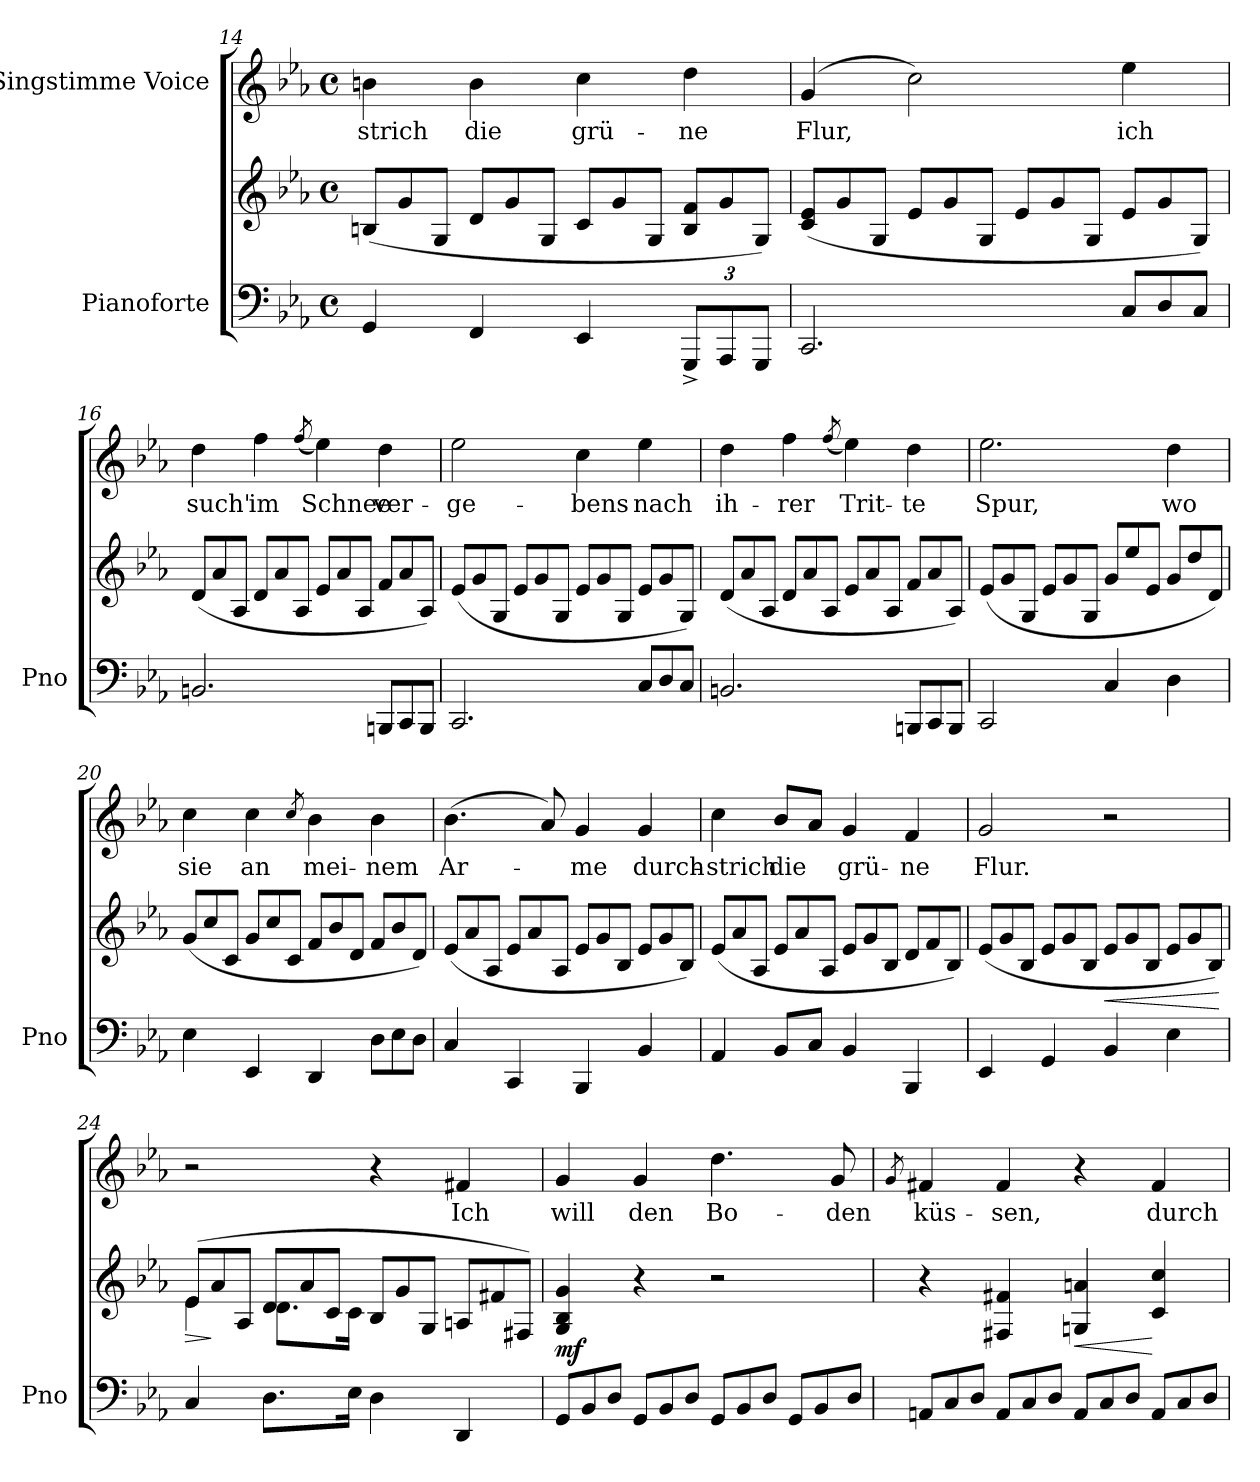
**kern	**kern	**dynam	**kern	**text
*part2	*part2	*part2	*part1	*part1
*staff3	*staff2	*staff2/3	*staff1	*staff1
*I"Pianoforte	*	*	*I"Singstimme Voice	*
*I'Pno	*	*	*	*
*clefF4	*clefG2	*	*clefG2	*
*k[b-e-a-]	*k[b-e-a-]	*	*k[b-e-a-]	*
*M4/4	*M4/4	*	*M4/4	*
*met(c)	*met(c)	*	*met(c)	*
*	*Xtuplet	*	*	*
=14	=14	=14	=14	=14
!	!	!	!	!LO:LY:b
4GG/	(<12Bn/L	.	4bn\	-strich
.	12g/	.	.	.
.	12G/J	.	.	.
!	!	!	!	!LO:LY:b
4FF/	12d/L	.	4b\	die
.	12g/	.	.	.
.	12G/J	.	.	.
!	!	!	!	!LO:LY:b
4EE-/	12c/L	.	4cc\	grü-
.	12g/	.	.	.
.	12G/J	.	.	.
*Xbrackettup	*	*	*	*
!	!	!	!	!LO:LY:b
12GGG^/L	12B/ 12f/L	.	4dd\	-ne
12AAA-/	12g/	.	.	.
12GGG/J	12G/J)	.	.	.
!!LO:LB:g=z
=15	=15	=15	=15	=15
!	!	!	!	!LO:LY:b
2.CC/	(<12c/ 12e-/L	.	(>4g/	Flur,
.	12g/	.	.	.
.	12G/J	.	.	.
.	12e-/L	.	2cc\)	.
.	12g/	.	.	.
.	12G/J	.	.	.
.	12e-/L	.	.	.
.	12g/	.	.	.
.	12G/J	.	.	.
*Xtuplet	*	*	*	*
!	!	!	!	!LO:LY:b
12C/L	12e-/L	.	4ee-\	ich
12D/	12g/	.	.	.
12C/J	12G/J)	.	.	.
!!LO:PB:g=z
=16	=16	=16	=16	=16
!	!	!	!	!LO:LY:b
2.BBn/	(<12d/L	.	4dd\	such'
.	12a-/	.	.	.
.	12A-/J	.	.	.
!	!	!	!	!LO:LY:b
.	12d/L	.	4ff\	im
.	12a-/	.	.	.
.	12A-/J	.	.	.
.	.	.	(<8qff/	.
!	!	!	!	!LO:LY:b
.	12e-/L	.	4ee-\)	Schnee
.	12a-/	.	.	.
.	12A-/J	.	.	.
!	!	!	!	!LO:LY:b
12BBBn/L	12f/L	.	4dd\	ver-
12CC/	12a-/	.	.	.
12BBB/J	12A-/J)	.	.	.
=17	=17	=17	=17	=17
!	!	!	!	!LO:LY:b
2.CC/	(<12e-/L	.	2ee-\	-ge-
.	12g/	.	.	.
.	12G/J	.	.	.
.	12e-/L	.	.	.
.	12g/	.	.	.
.	12G/J	.	.	.
!	!	!	!	!LO:LY:b
.	12e-/L	.	4cc\	-bens
.	12g/	.	.	.
.	12G/J	.	.	.
!	!	!	!	!LO:LY:b
12C/L	12e-/L	.	4ee-\	nach
12D/	12g/	.	.	.
12C/J	12G/J)	.	.	.
=18	=18	=18	=18	=18
!	!	!	!	!LO:LY:b
2.BBn/	(<12d/L	.	4dd\	ih-
.	12a-/	.	.	.
.	12A-/J	.	.	.
!	!	!	!	!LO:LY:b
.	12d/L	.	4ff\	-rer
.	12a-/	.	.	.
.	12A-/J	.	.	.
.	.	.	(<8qff/	.
!	!	!	!	!LO:LY:b
.	12e-/L	.	4ee-\)	Trit-
.	12a-/	.	.	.
.	12A-/J	.	.	.
!	!	!	!	!LO:LY:b
12BBBn/L	12f/L	.	4dd\	-te
12CC/	12a-/	.	.	.
12BBB/J	12A-/J)	.	.	.
=19	=19	=19	=19	=19
!	!	!	!	!LO:LY:b
2CC/	(<12e-/L	.	2.ee-\	Spur,
.	12g/	.	.	.
.	12G/J	.	.	.
.	12e-/L	.	.	.
.	12g/	.	.	.
.	12G/J	.	.	.
4C/	12g/L	.	.	.
.	12ee-/	.	.	.
.	12e-/J	.	.	.
!	!	!	!	!LO:LY:b
4D\	12g/L	.	4dd\	wo
.	12dd/	.	.	.
.	12d/J)	.	.	.
!!LO:LB:g=z
=20	=20	=20	=20	=20
!	!	!	!	!LO:LY:b
4E-\	(<12g/L	.	4cc\	sie
.	12cc/	.	.	.
.	12c/J	.	.	.
!	!	!	!	!LO:LY:b
4EE-/	12g/L	.	4cc\	an
.	12cc/	.	.	.
.	12c/J	.	.	.
.	.	.	8qcc/	.
!	!	!	!	!LO:LY:b
4DD/	12f/L	.	4b-\	mei-
.	12b-/	.	.	.
.	12d/J	.	.	.
!	!	!	!	!LO:LY:b
12D\L	12f/L	.	4b-\	-nem
12E-\	12b-/	.	.	.
12D\J	12d/J)	.	.	.
=21	=21	=21	=21	=21
!	!	!	!	!LO:LY:b
4C/	(<12e-/L	.	(>4.b-\	Ar-
.	12a-/	.	.	.
.	12A-/J	.	.	.
4CC/	12e-/L	.	.	.
.	12a-/	.	.	.
.	.	.	8a-/)	.
.	12A-/J	.	.	.
!	!	!	!	!LO:LY:b
4BBB-/	12e-/L	.	4g/	-me
.	12g/	.	.	.
.	12B-/J	.	.	.
!	!	!	!	!LO:LY:b
4BB-/	12e-/L	.	4g/	durch-
.	12g/	.	.	.
.	12B-/J)	.	.	.
=22	=22	=22	=22	=22
!	!	!	!	!LO:LY:b
4AA-/	(<12e-/L	.	4cc\	-strich
.	12a-/	.	.	.
.	12A-/J	.	.	.
!	!	!	!	!LO:LY:b
8BB-/L	12e-/L	.	8b-/L	die
.	12a-/	.	.	.
8C/J	.	.	8a-/J	.
.	12A-/J	.	.	.
!	!	!	!	!LO:LY:b
4BB-/	12e-/L	.	4g/	grü-
.	12g/	.	.	.
.	12B-/J	.	.	.
!	!	!	!	!LO:LY:b
4BBB-/	12d/L	.	4f/	-ne
.	12f/	.	.	.
.	12B-/J)	.	.	.
=23	=23	=23	=23	=23
!	!	!	!	!LO:LY:b
4EE-/	(<12e-/L	.	2g/	Flur.
.	12g/	.	.	.
.	12B-/J	.	.	.
4GG/	12e-/L	.	.	.
.	12g/	.	.	.
.	12B-/J	.	.	.
!	!	!LO:HP:b	!	!
4BB-/	12e-/L	<	2r	.
.	12g/	.	.	.
.	12B-/J	.	.	.
4E-\	12e-/L	.	.	.
.	12g/	.	.	.
.	12B-/J)	.	.	.
.	.	[	.	.
!!LO:LB:g=z
=24	=24	=24	=24	=24
!	!	!LO:HP:b	!	!
*	*^	*	*	*
4C/	(>12e-/L	4e-\	>	2r	.
.	12a-/	.	]	.	.
.	12A-/J	.	.	.	.
8.D\L	12d/L	8.d\L	.	.	.
.	12a-/	.	.	.	.
.	12c/J	.	.	.	.
16E-\Jk	.	16c\Jk	.	.	.
4D\	12B-/L	2ryy	.	4r	.
.	12g/	.	.	.	.
.	12G/J	.	.	.	.
!	!	!	!	!	!LO:LY:b
4DD/	12An/L	.	.	4f#X/	Ich
.	12f#X/	.	.	.	.
.	12F#X/J)	.	.	.	.
*	*v	*v	*	*	*
=25	=25	=25	=25	=25
!	!	!LO:DY:a=2	!	!LO:LY:b
12GG/L	4G/ 4B-/ 4g/	mf	4g/	will
12BB-/	.	.	.	.
12D/J	.	.	.	.
!	!	!	!	!LO:LY:b
12GG/L	4r	.	4g/	den
12BB-/	.	.	.	.
12D/J	.	.	.	.
!	!	!	!	!LO:LY:b
12GG/L	2r	.	4.dd\	Bo-
12BB-/	.	.	.	.
12D/J	.	.	.	.
12GG/L	.	.	.	.
12BB-/	.	.	.	.
!	!	!	!	!LO:LY:b
.	.	.	8g/	-den
12D/J	.	.	.	.
=26	=26	=26	=26	=26
.	.	.	8qg/	.
!	!	!	!	!LO:LY:b
12AAn/L	4r	.	4f#X/	küs-
12C/	.	.	.	.
12D/J	.	.	.	.
!	!	!	!	!LO:LY:b
12AA/L	4F#X/ 4f#X/	.	4f#/	-sen,
12C/	.	.	.	.
12D/J	.	.	.	.
!	!	!LO:HP:b	!	!
12AA/L	4Gn/ 4an/	<	4r	.
12C/	.	.	.	.
12D/J	.	.	.	.
!	!	!	!	!LO:LY:b
12AA/L	4c/ 4cc/	[	4f#/	durch-
12C/	.	.	.	.
12D/J	.	.	.	.
=	=	=	=	=
*-	*-	*-	*-	*-
